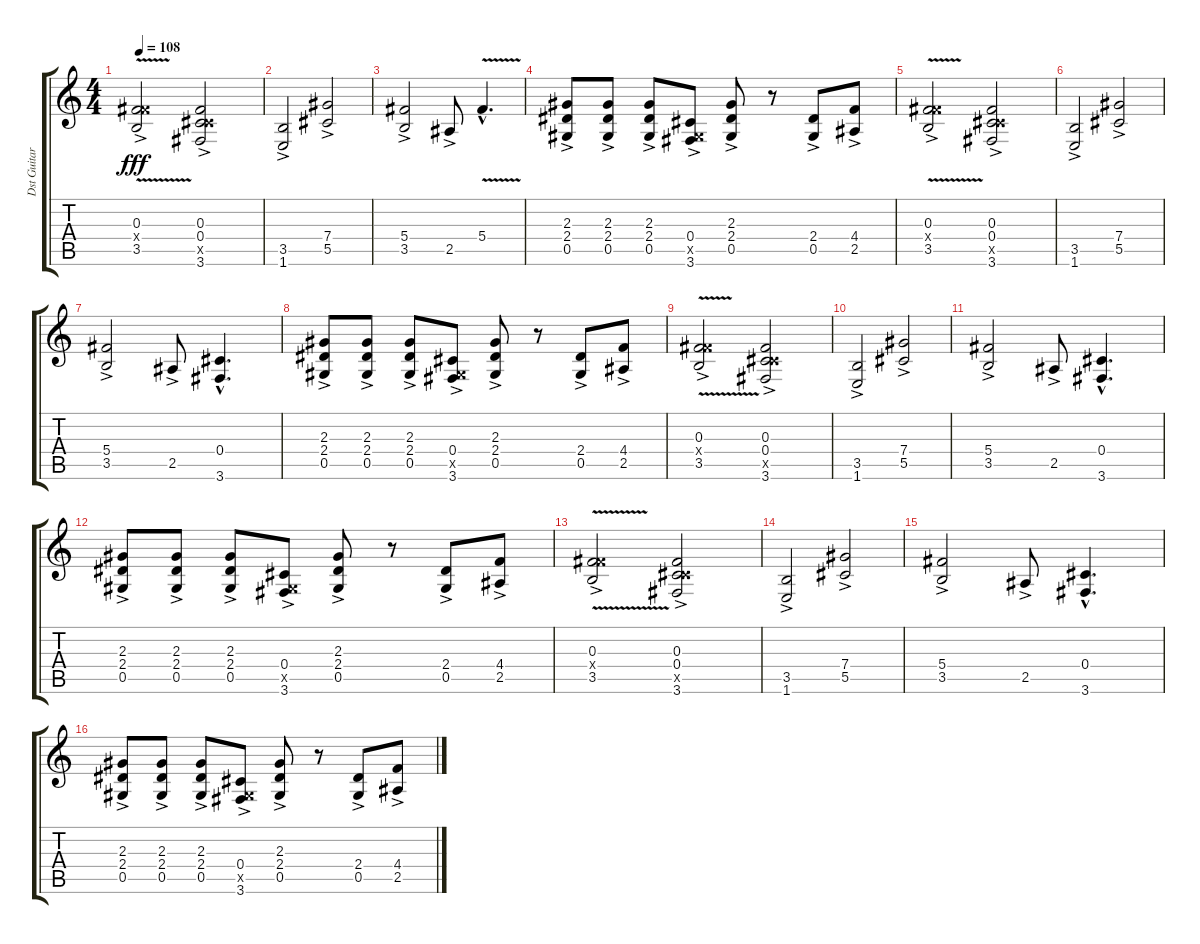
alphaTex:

\track ("Dst Guitar (Harmonics)" "Dst Guitar") {instrument distortionguitar}
\staff {score tabs}
\tuning (Eb4 Bb3 Gb3 Db3 Ab2 Eb2) {hide}
\ts (4 4)
\tempo 108
\clef g2
\ks c
(0.3 5.4{x} 3.5{v ac}).2{dy fff} (0.3 0.4 5.5{x} 3.6{ac}).2 |
(3.5 1.6{ac}).2 (7.4 5.5{ac}).2 |
(5.4 3.5{ac}).2 2.5{ac}.8 5.4{v hac}.4{d} |
(2.3 2.4 0.5{ac}).8 (2.3 2.4 0.5{ac}).8 (2.3 2.4 0.5{ac}).8 (0.4 0.5{x} 3.6{ac}).8 (2.3 2.4 0.5{ac}).8 r.8 (2.4 0.5{ac}).8 (4.4 2.5{ac}).8 |
(0.3 5.4{x} 3.5{v ac}).2 (0.3 0.4 5.5{x} 3.6{ac}).2 |
(3.5 1.6{ac}).2 (7.4 5.5{ac}).2 |
(5.4 3.5{ac}).2 2.5{ac}.8 (0.4{hac} 3.6{hac}).4{d} |
(2.3 2.4 0.5{ac}).8 (2.3 2.4 0.5{ac}).8 (2.3 2.4 0.5{ac}).8 (0.4 0.5{x} 3.6{ac}).8 (2.3 2.4 0.5{ac}).8 r.8 (2.4 0.5{ac}).8 (4.4 2.5{ac}).8 |
(0.3 5.4{x} 3.5{v ac}).2 (0.3 0.4 5.5{x} 3.6{ac}).2 |
(3.5 1.6{ac}).2 (7.4 5.5{ac}).2 |
(5.4 3.5{ac}).2 2.5{ac}.8 (0.4{hac} 3.6{hac}).4{d} |
(2.3 2.4 0.5{ac}).8 (2.3 2.4 0.5{ac}).8 (2.3 2.4 0.5{ac}).8 (0.4 0.5{x} 3.6{ac}).8 (2.3 2.4 0.5{ac}).8 r.8 (2.4 0.5{ac}).8 (4.4 2.5{ac}).8 |
(0.3 5.4{x} 3.5{v ac}).2 (0.3 0.4 5.5{x} 3.6{ac}).2 |
(3.5 1.6{ac}).2 (7.4 5.5{ac}).2 |
(5.4 3.5{ac}).2 2.5{ac}.8 (0.4{hac} 3.6{hac}).4{d} |
(2.3 2.4 0.5{ac}).8 (2.3 2.4 0.5{ac}).8 (2.3 2.4 0.5{ac}).8 (0.4 0.5{x} 3.6{ac}).8 (2.3 2.4 0.5{ac}).8 r.8 (2.4 0.5{ac}).8 (4.4 2.5{ac}).8
